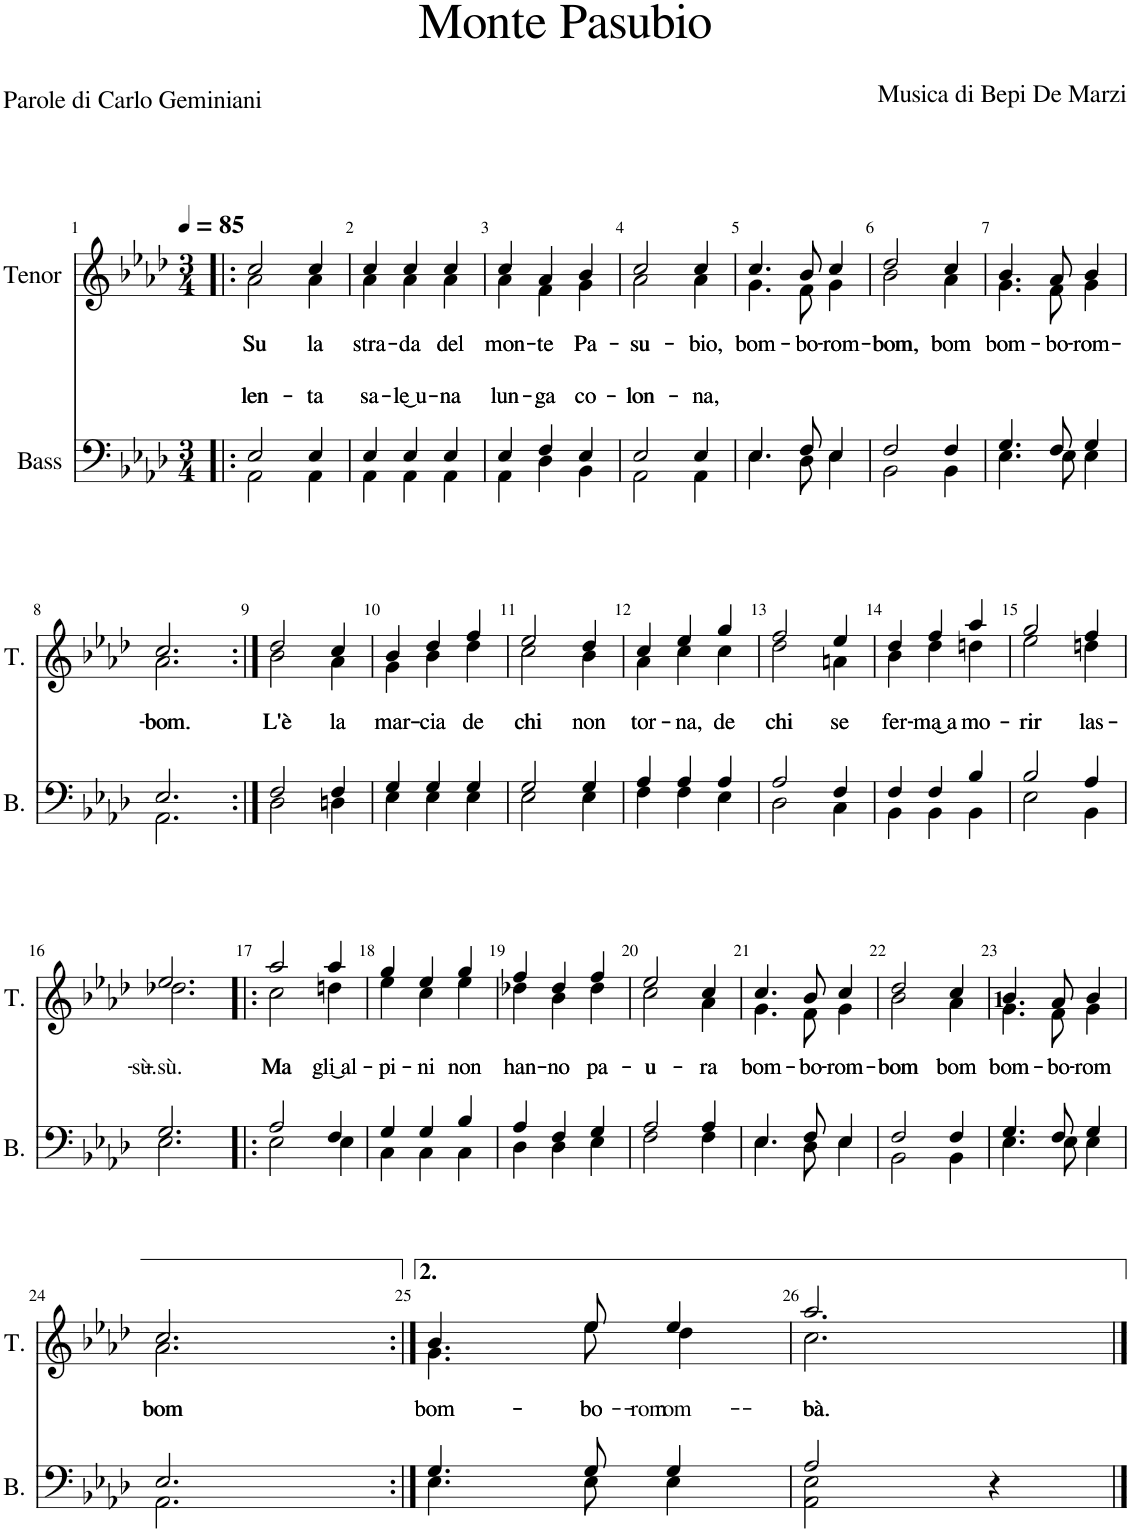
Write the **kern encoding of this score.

**kern	**kern	**text	**text
*part2	*part1	*part1	*part1
*staff2	*staff1	*staff1	*staff1
*I"Bass	*I"Tenor	*	*
*I'B.	*I'T.	*	*
*clefF4	*clefG2	*	*
*k[b-e-a-d-]	*k[b-e-a-d-]	*	*
*M3/4	*M3/4	*	*
*MM85	*MM85	*	*
=1!|:	=1!|:	=1!|:	=1!|:
*^	*	*	*
!	!	!	!LO:LY:b	!LO:LY:b
*	*	*^	*	*
!	!	!	!	!LO:LY:b	!LO:LY:b
2E-/	2AA-\	2cc/	2a-\	Su	len-
!	!	!	!	!LO:LY:b	!LO:LY:b
!	!	!	!	!LO:LY:b	!LO:LY:b
4E-/	4AA-\	4cc/	4a-\	la	-ta
=2	=2	=2	=2	=2	=2
!	!	!	!	!LO:LY:b	!LO:LY:b
!	!	!	!	!LO:LY:b	!LO:LY:b
4E-/	4AA-\	4cc/	4a-\	stra-	sa-
!	!	!	!	!LO:LY:b	!LO:LY:b
!	!	!	!	!LO:LY:b	!LO:LY:b
4E-/	4AA-\	4cc/	4a-\	-da	le͜ u-
!	!	!	!	!LO:LY:b	!LO:LY:b
!	!	!	!	!LO:LY:b	!LO:LY:b
4E-/	4AA-\	4cc/	4a-\	del	-na
=3	=3	=3	=3	=3	=3
!	!	!	!	!LO:LY:b	!LO:LY:b
!	!	!	!	!LO:LY:b	!LO:LY:b
4E-/	4AA-\	4cc/	4a-\	mon-	lun-
!	!	!	!	!LO:LY:b	!LO:LY:b
!	!	!	!	!LO:LY:b	!LO:LY:b
4F/	4D-\	4a-/	4f\	-te	-ga
!	!	!	!	!LO:LY:b	!LO:LY:b
!	!	!	!	!LO:LY:b	!LO:LY:b
4E-/	4BB-\	4b-/	4g\	Pa-	co-
=4	=4	=4	=4	=4	=4
!	!	!	!	!LO:LY:b	!LO:LY:b
!	!	!	!	!LO:LY:b	!LO:LY:b
2E-/	2AA-\	2cc/	2a-\	-su-	-lon-
!	!	!	!	!LO:LY:b	!LO:LY:b
!	!	!	!	!LO:LY:b	!LO:LY:b
4E-/	4AA-\	4cc/	4a-\	-bio,	-na,
=5	=5	=5	=5	=5	=5
!	!	!	!	!LO:LY:b	!
!	!	!	!	!LO:LY:b	!
4.E-/	4.E-\	4.cc/	4.g\	bom-	.
!	!	!	!	!LO:LY:b	!
!	!	!	!	!LO:LY:b	!
8F/	8D-\	8b-/	8f\	-bo-	.
!	!	!	!	!LO:LY:b	!
!	!	!	!	!LO:LY:b	!
4E-/	4E-\	4cc/	4g\	-rom-	.
=6	=6	=6	=6	=6	=6
!	!	!	!	!LO:LY:b	!
!	!	!	!	!LO:LY:b	!
2F/	2BB-\	2dd-/	2b-\	-bom,	.
!	!	!	!	!LO:LY:b	!
!	!	!	!	!LO:LY:b	!
4F/	4BB-\	4cc/	4a-\	bom	.
=7	=7	=7	=7	=7	=7
!	!	!	!	!LO:LY:b	!
!	!	!	!	!LO:LY:b	!
4.G/	4.E-\	4.b-/	4.g\	bom-	.
!	!	!	!	!LO:LY:b	!
!	!	!	!	!LO:LY:b	!
8F/	8E-\	8a-/	8f\	-bo-	.
!	!	!	!	!LO:LY:b	!
!	!	!	!	!LO:LY:b	!
4G/	4E-\	4b-/	4g\	-rom-	.
!!LO:LB:g=z	!!
=8	=8	=8	=8	=8	=8
!	!	!	!	!LO:LY:b	!
!	!	!	!	!LO:LY:b	!
2.E-/	2.AA-\	2.cc/	2.a-\	-bom.	.
=9:|!	=9:|!	=9:|!	=9:|!	=9:|!	=9:|!
!	!	!	!	!LO:LY:b	!
!	!	!	!	!LO:LY:b	!
2F/	2D-\	2dd-/	2b-\	L'è	.
!	!	!	!	!LO:LY:b	!
!	!	!	!	!LO:LY:b	!
4F/	4Dn\	4cc/	4a-\	la	.
=10	=10	=10	=10	=10	=10
!	!	!	!	!LO:LY:b	!
!	!	!	!	!LO:LY:b	!
4G/	4E-\	4b-/	4g\	mar-	.
!	!	!	!	!LO:LY:b	!
!	!	!	!	!LO:LY:b	!
4G/	4E-\	4dd-/	4b-\	-cia	.
!	!	!	!	!LO:LY:b	!
!	!	!	!	!LO:LY:b	!
4G/	4E-\	4ff/	4dd-\	de	.
=11	=11	=11	=11	=11	=11
!	!	!	!	!LO:LY:b	!
!	!	!	!	!LO:LY:b	!
2G/	2E-\	2ee-/	2cc\	chi	.
!	!	!	!	!LO:LY:b	!
!	!	!	!	!LO:LY:b	!
4G/	4E-\	4dd-/	4b-\	non	.
=12	=12	=12	=12	=12	=12
!	!	!	!	!LO:LY:b	!
!	!	!	!	!LO:LY:b	!
4A-/	4F\	4cc/	4a-\	tor-	.
!	!	!	!	!LO:LY:b	!
!	!	!	!	!LO:LY:b	!
4A-/	4F\	4ee-/	4cc\	-na,	.
!	!	!	!	!LO:LY:b	!
!	!	!	!	!LO:LY:b	!
4A-/	4E-\	4gg/	4cc\	de	.
=13	=13	=13	=13	=13	=13
!	!	!	!	!LO:LY:b	!
!	!	!	!	!LO:LY:b	!
2A-/	2D-\	2ff/	2dd-\	chi	.
!	!	!	!	!LO:LY:b	!
!	!	!	!	!LO:LY:b	!
4F/	4C\	4ee-/	4an\	se	.
=14	=14	=14	=14	=14	=14
!	!	!	!	!LO:LY:b	!
!	!	!	!	!LO:LY:b	!
4F/	4BB-\	4dd-/	4b-\	fer-	.
!	!	!	!	!LO:LY:b	!
!	!	!	!	!LO:LY:b	!
4F/	4BB-\	4ff/	4dd-\	-ma͜ a	.
!	!	!	!	!LO:LY:b	!
!	!	!	!	!LO:LY:b	!
4B-/	4BB-\	4aa-/	4ddn\	mo-	.
=15	=15	=15	=15	=15	=15
!	!	!	!	!LO:LY:b	!
!	!	!	!	!LO:LY:b	!
2B-/	2E-\	2gg/	2ee-\	-rir	.
!	!	!	!	!LO:LY:b	!
!	!	!	!	!LO:LY:b	!
4A-/	4BB-\	4ff/	4ddn\	las-	.
!!LO:LB:g=z	!!
=16	=16	=16	=16	=16	=16
!	!	!	!	!LO:LY:b	!
!	!	!	!	!LO:LY:b	!
2.G/	2.E-\	2.ee-/	2.dd-X\	-sù.	.
=17!|:	=17!|:	=17!|:	=17!|:	=17!|:	=17!|:
!	!	!	!	!LO:LY:b	!
!	!	!	!	!LO:LY:b	!
2A-/	2E-\	2aa-/	2cc\	Ma	.
!	!	!	!	!LO:LY:b	!
!	!	!	!	!LO:LY:b	!
4F/	4E-\	4aa-/	4ddn\	gli͜ al-	.
=18	=18	=18	=18	=18	=18
!	!	!	!	!LO:LY:b	!
!	!	!	!	!LO:LY:b	!
4G/	4C\	4gg/	4ee-\	-pi-	.
!	!	!	!	!LO:LY:b	!
!	!	!	!	!LO:LY:b	!
4G/	4C\	4ee-/	4cc\	-ni	.
!	!	!	!	!LO:LY:b	!
!	!	!	!	!LO:LY:b	!
4B-/	4C\	4gg/	4ee-\	non	.
=19	=19	=19	=19	=19	=19
!	!	!	!	!LO:LY:b	!
!	!	!	!	!LO:LY:b	!
4A-/	4D-\	4ff/	4dd-X\	han-	.
!	!	!	!	!LO:LY:b	!
!	!	!	!	!LO:LY:b	!
4F/	4D-\	4dd-/	4b-\	-no	.
!	!	!	!	!LO:LY:b	!
!	!	!	!	!LO:LY:b	!
4G/	4E-\	4ff/	4dd-\	pa-	.
=20	=20	=20	=20	=20	=20
!	!	!	!	!LO:LY:b	!
!	!	!	!	!LO:LY:b	!
2A-/	2F\	2ee-/	2cc\	-u-	.
!	!	!	!	!LO:LY:b	!
!	!	!	!	!LO:LY:b	!
4A-/	4F\	4cc/	4a-\	-ra	.
=21	=21	=21	=21	=21	=21
!	!	!	!	!LO:LY:b	!
!	!	!	!	!LO:LY:b	!
4.E-/	4.E-\	4.cc/	4.g\	bom-	.
!	!	!	!	!LO:LY:b	!
!	!	!	!	!LO:LY:b	!
8F/	8D-\	8b-/	8f\	-bo-	.
!	!	!	!	!LO:LY:b	!
!	!	!	!	!LO:LY:b	!
4E-/	4E-\	4cc/	4g\	-rom-	.
=22	=22	=22	=22	=22	=22
!	!	!	!	!LO:LY:b	!
!	!	!	!	!LO:LY:b	!
2F/	2BB-\	2dd-/	2b-\	-bom	.
!	!	!	!	!LO:LY:b	!
!	!	!	!	!LO:LY:b	!
4F/	4BB-\	4cc/	4a-\	bom	.
=23	=23	=23	=23	=23	=23
!	!	!	!	!LO:LY:b	!
!	!	!	!	!LO:LY:b	!
4.G/	4.E-\	4.b-/	4.g\	bom-	.
!	!	!	!	!LO:LY:b	!
!	!	!	!	!LO:LY:b	!
8F/	8E-\	8a-/	8f\	-bo-	.
!	!	!	!	!LO:LY:b	!
!	!	!	!	!LO:LY:b	!
4G/	4E-\	4b-/	4g\	-rom	.
!!LO:LB:g=z	!!
=24	=24	=24	=24	=24	=24
!	!	!	!	!LO:LY:b	!
!	!	!	!	!LO:LY:b	!
2.E-/	2.AA-\	2.cc/	2.a-\	bom	.
=25:|!	=25:|!	=25:|!	=25:|!	=25:|!	=25:|!
!	!	!	!	!LO:LY:b	!
!	!	!	!	!LO:LY:b	!
4.G/	4.E-\	4.b-/	4.g\	bom-	.
!	!	!	!	!LO:LY:b	!
!	!	!	!	!LO:LY:b	!
8G/	8E-\	8ee-/	8ee-\	-bo-	.
!	!	!	!	!LO:LY:b	!
!	!	!	!	!LO:LY:b	!
4G/	4E-\	4ee-/	4dd-\	-rom-	.
=26	=26	=26	=26	=26	=26
!	!	!	!	!LO:LY:b	!
!	!	!	!	!LO:LY:b	!
2A-/	2AA-\ 2E-\	2.aa-/	2.cc\	-bà.	.
4r	4ryy	.	.	.	.
*v	*v	*	*	*	*
*	*v	*v	*	*
==	==	==	==
*-	*-	*-	*-
